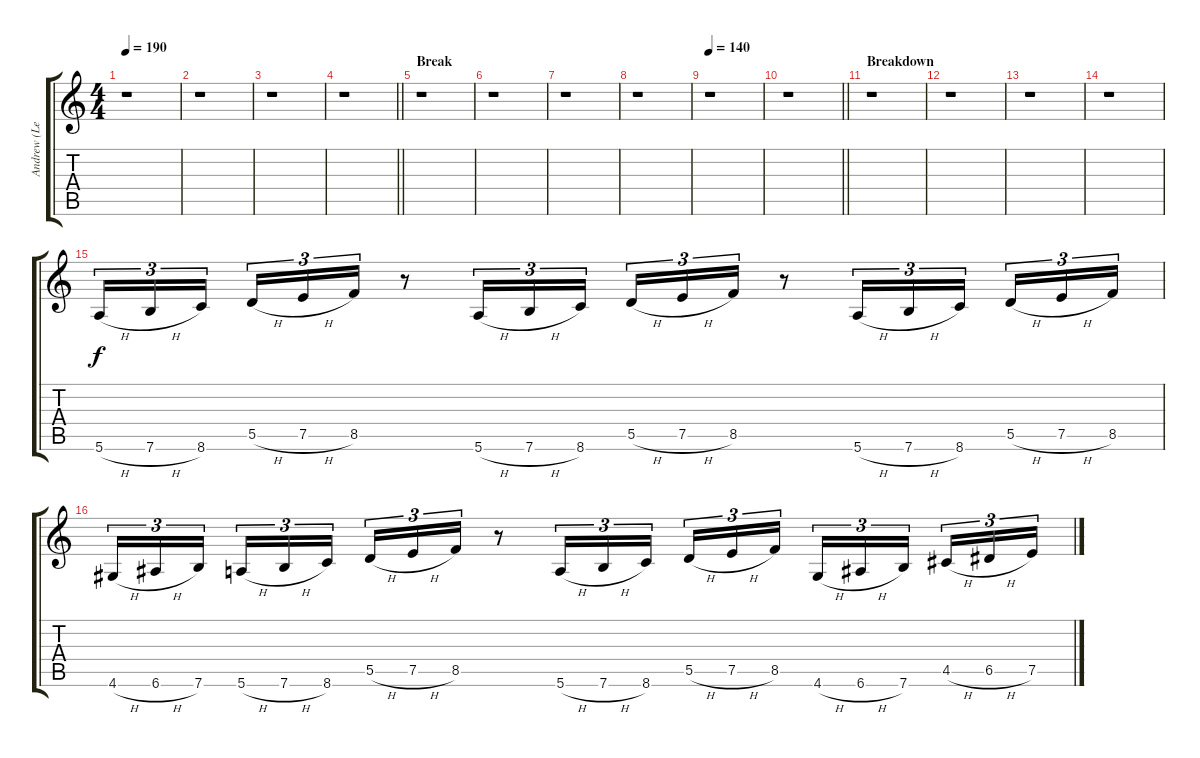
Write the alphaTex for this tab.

\track ("Andrew (Lead)" "Andrew (Le") {instrument distortionguitar}
\staff {score tabs}
\tuning (E4 B3 G3 D3 A2 E2) {hide}
\ts (4 4)
\tempo 190
\clef g2
\ks c
r.1{dy f} |
r.1 |
r.1 |
\barLineRight lightlight
r.1 |
\section ("" "Break")
r.1 |
r.1 |
r.1 |
r.1 |
\tempo 143
\tempo 140
r.1 |
\barLineRight lightlight
r.1 |
\section ("" "Breakdown")
r.1 |
r.1 |
r.1 |
r.1 |
5.6{h}.16{tu (3 2)} 7.6{h}.16{tu (3 2)} 8.6.16{tu (3 2) beam splitsecondary} 5.5{h}.16{tu (3 2)} 7.5{h}.16{tu (3 2)} 8.5.16{tu (3 2)} r.8 5.6{h}.16{tu (3 2)} 7.6{h}.16{tu (3 2)} 8.6.16{tu (3 2)} 5.5{h}.16{tu (3 2)} 7.5{h}.16{tu (3 2)} 8.5.16{tu (3 2)} r.8 5.6{h}.16{tu (3 2)} 7.6{h}.16{tu (3 2)} 8.6.16{tu (3 2) beam splitsecondary} 5.5{h}.16{tu (3 2)} 7.5{h}.16{tu (3 2)} 8.5.16{tu (3 2)} |
4.6{h}.16{tu (3 2)} 6.6{h}.16{tu (3 2)} 7.6.16{tu (3 2) beam splitsecondary} 5.6{h}.16{tu (3 2)} 7.6{h}.16{tu (3 2)} 8.6.16{tu (3 2)} 5.5{h}.16{tu (3 2)} 7.5{h}.16{tu (3 2)} 8.5.16{tu (3 2)} r.8 5.6{h}.16{tu (3 2)} 7.6{h}.16{tu (3 2)} 8.6.16{tu (3 2) beam splitsecondary} 5.5{h}.16{tu (3 2)} 7.5{h}.16{tu (3 2)} 8.5.16{tu (3 2)} 4.6{h}.16{tu (3 2)} 6.6{h}.16{tu (3 2)} 7.6.16{tu (3 2) beam splitsecondary} 4.5{h}.16{tu (3 2)} 6.5{h}.16{tu (3 2)} 7.5.16{tu (3 2)}
